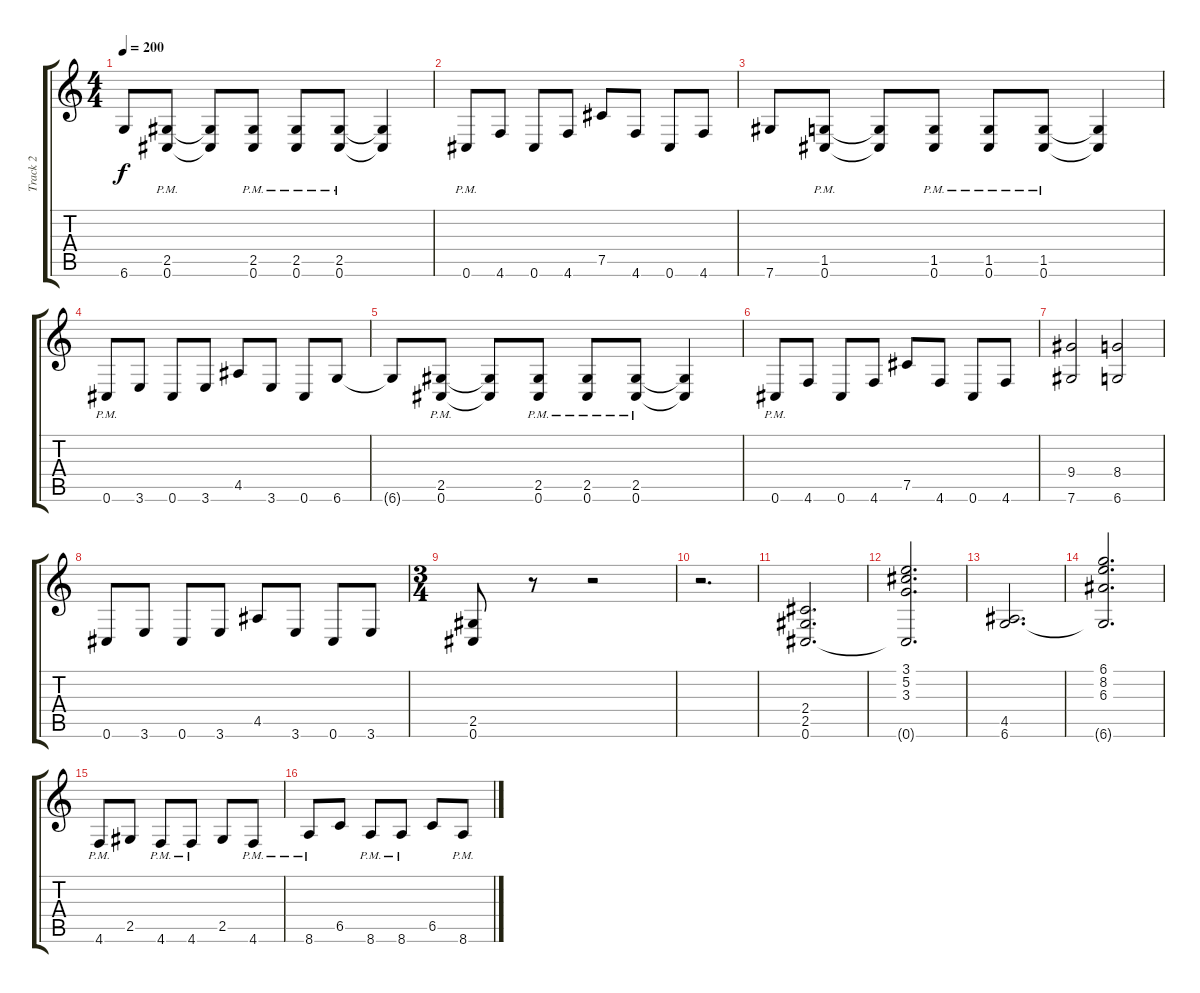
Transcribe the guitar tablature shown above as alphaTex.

\track ("Track 2" "Track 2") {instrument distortionguitar}
\staff {score tabs}
\tuning (Db4 Ab3 E3 B2 Gb2 Db2) {hide}
\ts (4 4)
\tempo 200
\clef g2
\ks c
6.6{t}.8{dy f} (2.5{pm} 0.6{pm}).8 (2.5{t} 0.6{t}).8 (2.5{pm} 0.6{pm}).8 (2.5{pm} 0.6{pm}).8 (2.5{pm} 0.6{pm}).8 (2.5{t} 0.6{t}).4 |
0.6{pm}.8 4.6.8 0.6.8 4.6.8 7.5.8 4.6.8 0.6.8 4.6.8 |
7.6.8 (1.5{pm} 0.6{pm}).8 (1.5{t} 0.6{t}).8 (1.5{pm} 0.6{pm}).8 (1.5{pm} 0.6{pm}).8 (1.5{pm} 0.6{pm}).8 (1.5{t} 0.6{t}).4 |
0.6{pm}.8 3.6.8 0.6.8 3.6.8 4.5.8 3.6.8 0.6.8 6.6.8 |
6.6{t}.8 (2.5{pm} 0.6{pm}).8 (2.5{t} 0.6{t}).8 (2.5{pm} 0.6{pm}).8 (2.5{pm} 0.6{pm}).8 (2.5{pm} 0.6{pm}).8 (2.5{t} 0.6{t}).4 |
0.6{pm}.8 4.6.8 0.6.8 4.6.8 7.5.8 4.6.8 0.6.8 4.6.8 |
(9.4 7.6).2 (8.4 6.6).2 |
0.6.8 3.6.8 0.6.8 3.6.8 4.5.8 3.6.8 0.6.8 3.6.8 |
\ts (3 4)
(2.5 0.6).8 r.8 r.2 |
r.2{d} |
(2.4 2.5 0.6).2{d} |
(3.1 5.2 3.3 0.6{t}).2{d} |
(4.5 6.6).2{d} |
(6.1 8.2 6.3 6.6{t}).2{d} |
4.6{pm}.8 2.5.8 4.6{pm}.8 4.6{pm}.8 2.5.8 4.6{pm}.8 |
8.6{pm}.8 6.5.8 8.6{pm}.8 8.6{pm}.8 6.5.8 8.6{pm}.8
